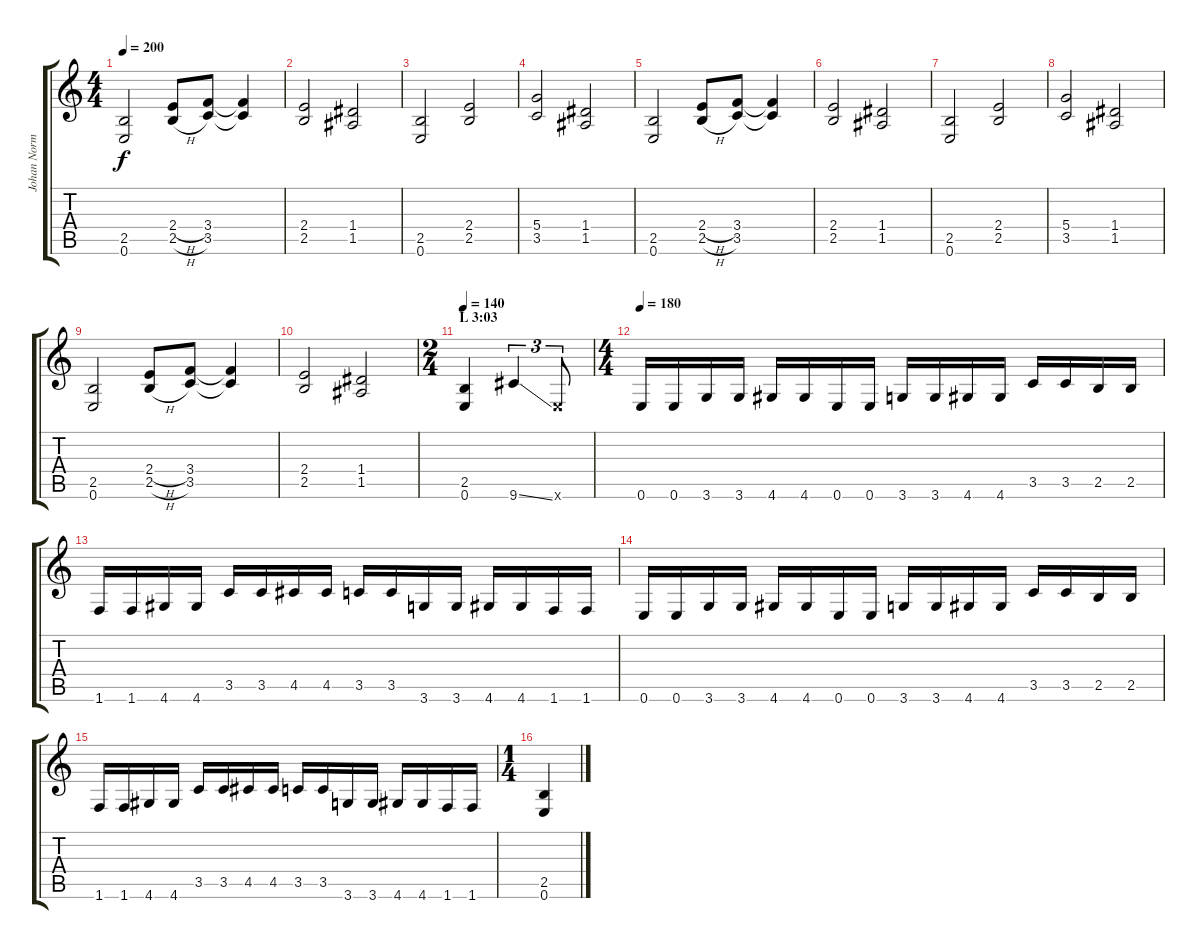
\track ("Johan Norman" "Johan Norm") {instrument distortionguitar}
\staff {score tabs}
\tuning (E4 B3 G3 D3 A2 E2) {hide}
\ts (4 4)
\tempo 200
\clef g2
\ks c
(2.5 0.6).2{dy f} (2.4{h} 2.5{h}).8 (3.4 3.5).8 (3.4{t} 3.5{t}).4 |
(2.4 2.5).2 (1.4 1.5).2 |
(2.5 0.6).2 (2.4 2.5).2 |
(5.4 3.5).2 (1.4 1.5).2 |
(2.5 0.6).2 (2.4{h} 2.5{h}).8 (3.4 3.5).8 (3.4{t} 3.5{t}).4 |
(2.4 2.5).2 (1.4 1.5).2 |
(2.5 0.6).2 (2.4 2.5).2 |
(5.4 3.5).2 (1.4 1.5).2 |
(2.5 0.6).2 (2.4{h} 2.5{h}).8 (3.4 3.5).8 (3.4{t} 3.5{t}).4 |
(2.4 2.5).2 (1.4 1.5).2 |
\ts (2 4)
\section ("" "L 3:03")
\tempo 140
(2.5 0.6).4 9.6{ss}.4{tu (3 2)} 0.6{x}.8{tu (3 2)} |
\ts (4 4)
\tempo 180
0.6.16 0.6.16 3.6.16 3.6.16 4.6.16 4.6.16 0.6.16 0.6.16 3.6.16 3.6.16 4.6.16 4.6.16 3.5.16 3.5.16 2.5.16 2.5.16 |
1.6.16 1.6.16 4.6.16 4.6.16 3.5.16 3.5.16 4.5.16 4.5.16 3.5.16 3.5.16 3.6.16 3.6.16 4.6.16 4.6.16 1.6.16 1.6.16 |
0.6.16 0.6.16 3.6.16 3.6.16 4.6.16 4.6.16 0.6.16 0.6.16 3.6.16 3.6.16 4.6.16 4.6.16 3.5.16 3.5.16 2.5.16 2.5.16 |
1.6.16 1.6.16 4.6.16 4.6.16 3.5.16 3.5.16 4.5.16 4.5.16 3.5.16 3.5.16 3.6.16 3.6.16 4.6.16 4.6.16 1.6.16 1.6.16 |
\ts (1 4)
(2.5 0.6).4
